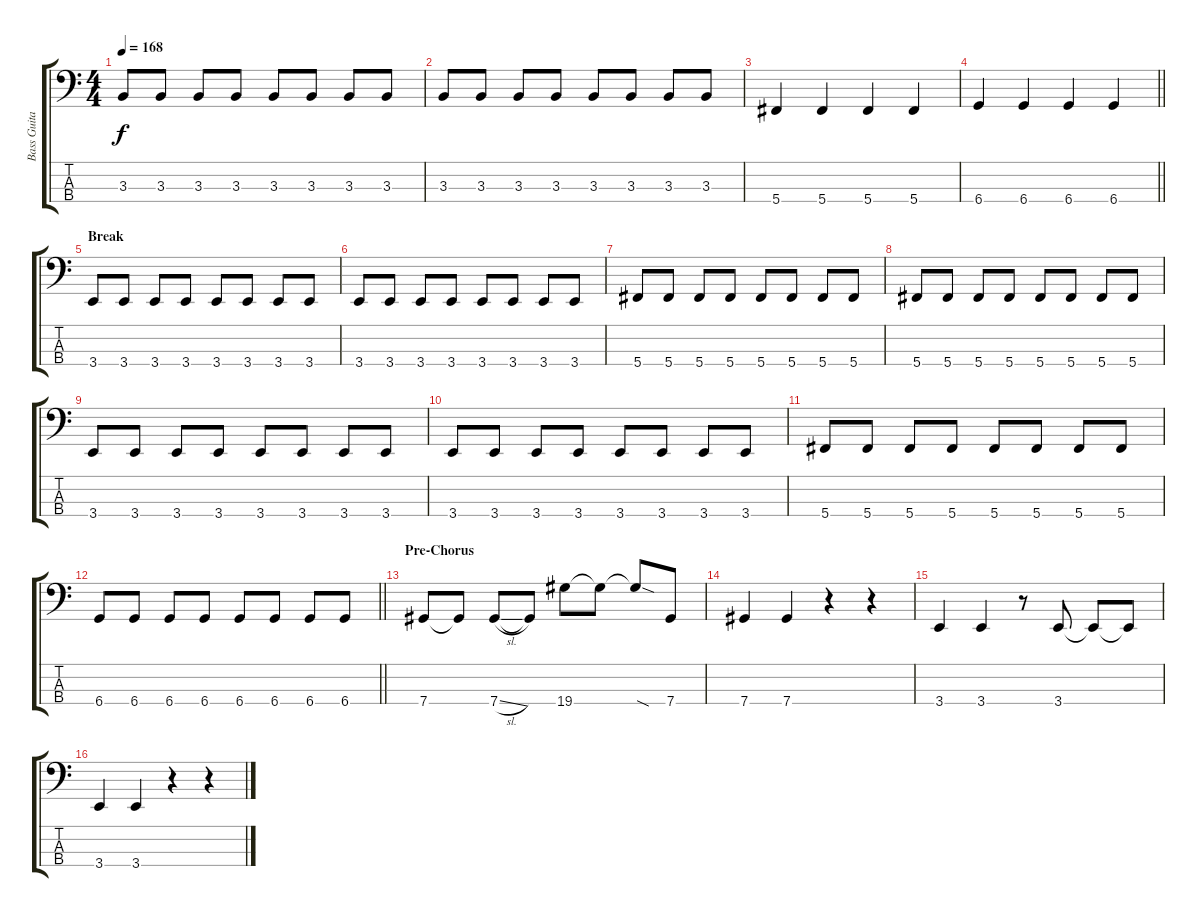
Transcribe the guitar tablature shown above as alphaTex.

\track ("Bass Guitar" "Bass Guita") {instrument electricbassfinger}
\staff {score tabs}
\tuning (Gb2 Db2 Ab1 Db1) {hide}
\ts (4 4)
\tempo 168
\clef f4
\ks c
3.3.8{dy f} 3.3.8 3.3.8 3.3.8 3.3.8 3.3.8 3.3.8 3.3.8 |
3.3.8 3.3.8 3.3.8 3.3.8 3.3.8 3.3.8 3.3.8 3.3.8 |
5.4.4 5.4.4 5.4.4 5.4.4 |
\barLineRight lightlight
6.4.4 6.4.4 6.4.4 6.4.4 |
\section ("" "Break")
3.4.8 3.4.8 3.4.8 3.4.8 3.4.8 3.4.8 3.4.8 3.4.8 |
3.4.8 3.4.8 3.4.8 3.4.8 3.4.8 3.4.8 3.4.8 3.4.8 |
5.4.8 5.4.8 5.4.8 5.4.8 5.4.8 5.4.8 5.4.8 5.4.8 |
5.4.8 5.4.8 5.4.8 5.4.8 5.4.8 5.4.8 5.4.8 5.4.8 |
3.4.8 3.4.8 3.4.8 3.4.8 3.4.8 3.4.8 3.4.8 3.4.8 |
3.4.8 3.4.8 3.4.8 3.4.8 3.4.8 3.4.8 3.4.8 3.4.8 |
5.4.8 5.4.8 5.4.8 5.4.8 5.4.8 5.4.8 5.4.8 5.4.8 |
\barLineRight lightlight
6.4.8 6.4.8 6.4.8 6.4.8 6.4.8 6.4.8 6.4.8 6.4.8 |
\section ("" "Pre-Chorus")
7.4.8 7.4{t}.8 7.4{sl}.8 7.4{t}.8 19.4.8 19.4{t}.8 19.4{sod t}.8 7.4.8 |
7.4.4 7.4.4 r.4 r.4 |
3.4.4 3.4.4 r.8 3.4.8 3.4{t}.8 3.4{t}.8 |
3.4.4 3.4.4 r.4 r.4
